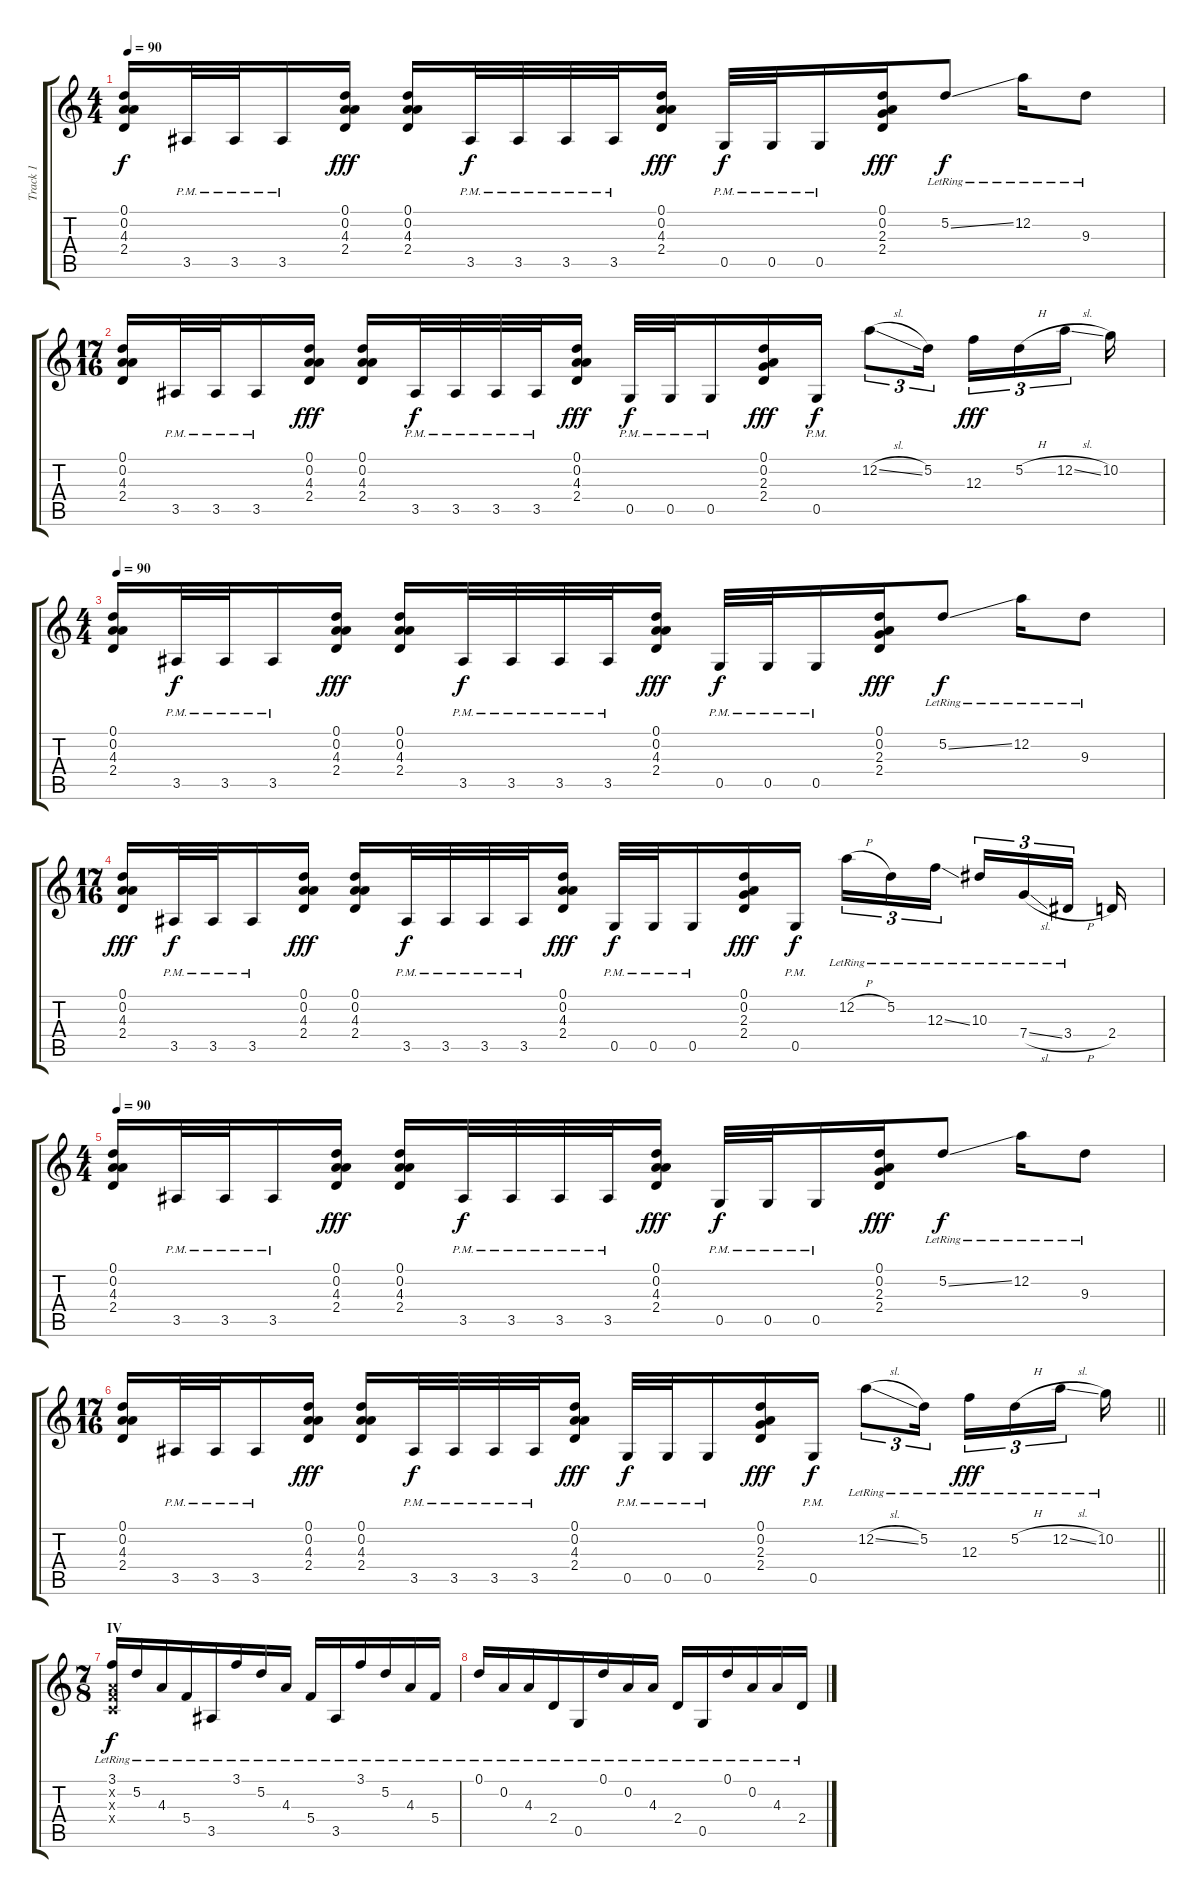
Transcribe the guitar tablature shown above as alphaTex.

\track ("Track 1" "Track 1") {instrument distortionguitar}
\staff {score tabs}
\tuning (D4 A3 F3 C3 G2 D2) {hide}
\ts (4 4)
\tempo 90
\clef g2
\ks c
(0.1 0.2 4.3 2.4).16{dy f} 3.5{pm}.32 3.5{pm}.32 3.5{pm}.16 (0.1 0.2 4.3 2.4).16{dy fff} (0.1 0.2 4.3 2.4).16 3.5{pm}.32{dy f} 3.5{pm}.32 3.5{pm}.32 3.5{pm}.32 (0.1 0.2 4.3 2.4).16{dy fff} 0.5{pm}.32{dy f} 0.5{pm}.32 0.5{pm}.16 (0.1 0.2 2.3 2.4).16{dy fff} 5.2{ss lr}.8{dy f} 12.2{lr}.16 9.3{lr}.8 |
\ts (17 16)
(0.1 0.2 4.3 2.4).16{instrument distortionguitar} 3.5{pm}.32 3.5{pm}.32 3.5{pm}.16 (0.1 0.2 4.3 2.4).16{dy fff} (0.1 0.2 4.3 2.4).16 3.5{pm}.32{dy f} 3.5{pm}.32 3.5{pm}.32 3.5{pm}.32 (0.1 0.2 4.3 2.4).16{dy fff} 0.5{pm}.32{dy f} 0.5{pm}.32 0.5{pm}.16 (0.1 0.2 2.3 2.4).16{dy fff} 0.5{pm}.16{dy f} 12.2{sl}.8{tu (3 2)} 5.2.16{tu (3 2)} 12.3.16{tu (3 2) dy fff} 5.2{h}.16{tu (3 2)} 12.2{sl}.16{tu (3 2)} 10.2.16 |
\ts (4 4)
\tempo 90
(0.1 0.2 4.3 2.4).16{instrument distortionguitar} 3.5{pm}.32{dy f} 3.5{pm}.32 3.5{pm}.16 (0.1 0.2 4.3 2.4).16{dy fff} (0.1 0.2 4.3 2.4).16 3.5{pm}.32{dy f} 3.5{pm}.32 3.5{pm}.32 3.5{pm}.32 (0.1 0.2 4.3 2.4).16{dy fff} 0.5{pm}.32{dy f} 0.5{pm}.32 0.5{pm}.16 (0.1 0.2 2.3 2.4).16{dy fff} 5.2{ss lr}.8{dy f} 12.2{lr}.16 9.3{lr}.8 |
\ts (17 16)
(0.1 0.2 4.3 2.4).16{dy fff} 3.5{pm}.32{dy f} 3.5{pm}.32 3.5{pm}.16 (0.1 0.2 4.3 2.4).16{dy fff} (0.1 0.2 4.3 2.4).16 3.5{pm}.32{dy f} 3.5{pm}.32 3.5{pm}.32 3.5{pm}.32 (0.1 0.2 4.3 2.4).16{dy fff} 0.5{pm}.32{dy f} 0.5{pm}.32 0.5{pm}.16 (0.1 0.2 2.3 2.4).16{dy fff} 0.5{pm}.16{dy f} 12.2{h lr}.16{tu (3 2)} 5.2{lr}.16{tu (3 2)} 12.3{ss lr}.16{tu (3 2)} 10.3{lr}.16{tu (3 2)} 7.4{sl lr}.16{tu (3 2)} 3.4{h lr}.16{tu (3 2)} 2.4.16 |
\ts (4 4)
\tempo 90
(0.1 0.2 4.3 2.4).16 3.5{pm}.32 3.5{pm}.32 3.5{pm}.16 (0.1 0.2 4.3 2.4).16{dy fff} (0.1 0.2 4.3 2.4).16 3.5{pm}.32{dy f} 3.5{pm}.32 3.5{pm}.32 3.5{pm}.32 (0.1 0.2 4.3 2.4).16{dy fff} 0.5{pm}.32{dy f} 0.5{pm}.32 0.5{pm}.16 (0.1 0.2 2.3 2.4).16{dy fff} 5.2{ss lr}.8{dy f} 12.2{lr}.16 9.3{lr}.8 |
\ts (17 16)
\barLineRight lightlight
(0.1 0.2 4.3 2.4).16{instrument distortionguitar} 3.5{pm}.32 3.5{pm}.32 3.5{pm}.16 (0.1 0.2 4.3 2.4).16{dy fff} (0.1 0.2 4.3 2.4).16 3.5{pm}.32{dy f} 3.5{pm}.32 3.5{pm}.32 3.5{pm}.32 (0.1 0.2 4.3 2.4).16{dy fff} 0.5{pm}.32{dy f} 0.5{pm}.32 0.5{pm}.16 (0.1 0.2 2.3 2.4).16{dy fff} 0.5{pm}.16{dy f} 12.2{sl lr}.8{tu (3 2)} 5.2{lr}.16{tu (3 2)} 12.3{lr}.16{tu (3 2) dy fff} 5.2{h lr}.16{tu (3 2)} 12.2{sl lr}.16{tu (3 2)} 10.2{lr}.16 |
\ts (7 8)
\section ("" "IV")
(3.1{lr} 0.2{x} 0.3{x} 0.4{x}).16{dy f} 5.2{lr}.16 4.3{lr}.16 5.4{lr}.16 3.5{lr}.16 3.1{lr}.16 5.2{lr}.16 4.3{lr}.16 5.4{lr}.16 3.5{lr}.16 3.1{lr}.16 5.2{lr}.16 4.3{lr}.16 5.4{lr}.16 |
0.1{lr}.16 0.2{lr}.16 4.3{lr}.16 2.4{lr}.16 0.5{lr}.16 0.1{lr}.16 0.2{lr}.16 4.3{lr}.16 2.4{lr}.16 0.5{lr}.16 0.1{lr}.16 0.2{lr}.16 4.3{lr}.16 2.4{lr}.16
